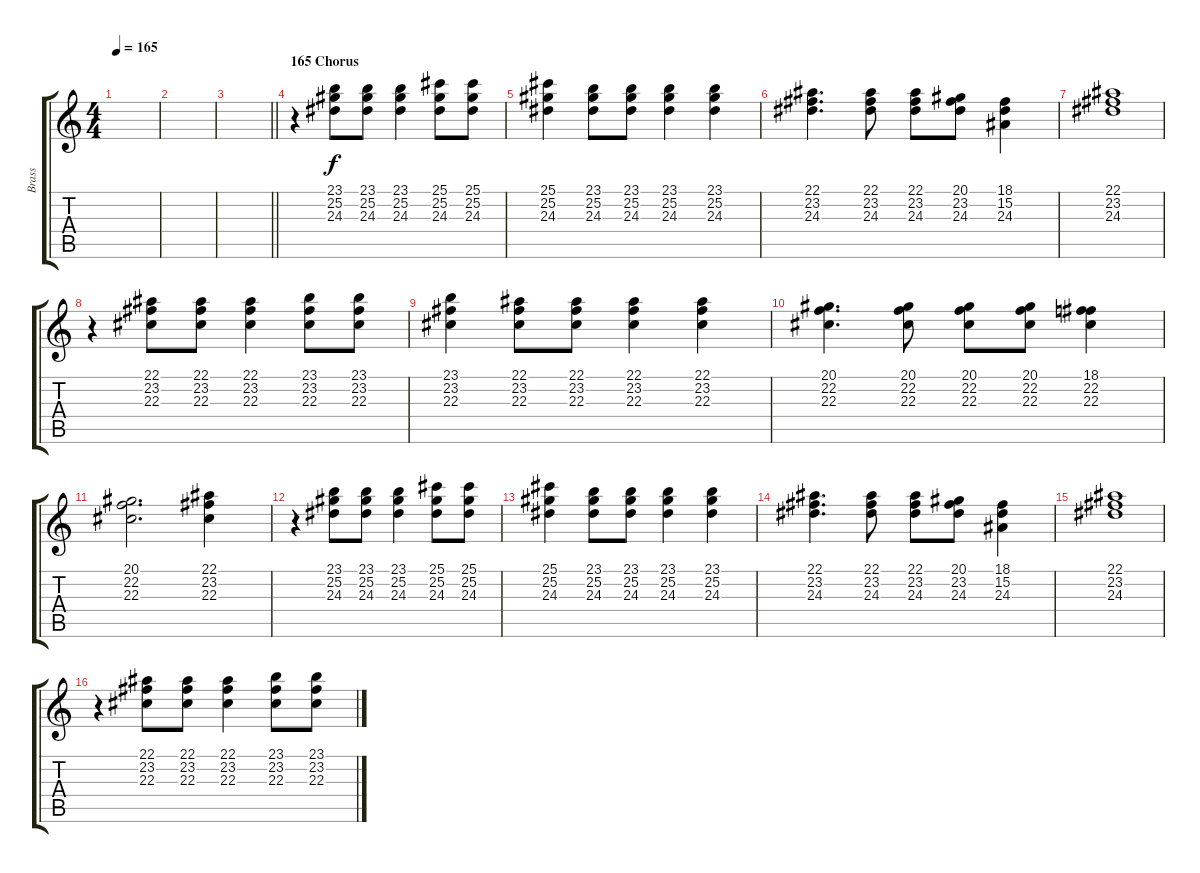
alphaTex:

\track ("Brass" "Brass") {instrument brasssection}
\staff {score tabs}
\tuning (C4 G3 Eb3 Bb2 F2 C2) {hide}
\ts (4 4)
\tempo 165
\clef g2
\ks c
|
|
\barLineRight lightlight
|
\section ("" "165 Chorus")
r.4 (23.1 25.2 24.3).8 (23.1 25.2 24.3).8 (23.1 25.2 24.3).4 (25.1 25.2 24.3).8 (25.1 25.2 24.3).8 |
(25.1 25.2 24.3).4 (23.1 25.2 24.3).8 (23.1 25.2 24.3).8 (23.1 25.2 24.3).4 (23.1 25.2 24.3).4 |
(22.1 23.2 24.3).4{d} (22.1 23.2 24.3).8 (22.1 23.2 24.3).8 (20.1 23.2 24.3).8 (18.1 15.2 24.3).4 |
(22.1 23.2 24.3).1 |
r.4 (22.1 23.2 22.3).8 (22.1 23.2 22.3).8 (22.1 23.2 22.3).4 (23.1 23.2 22.3).8 (23.1 23.2 22.3).8 |
(23.1 23.2 22.3).4 (22.1 23.2 22.3).8 (22.1 23.2 22.3).8 (22.1 23.2 22.3).4 (22.1 23.2 22.3).4 |
(20.1 22.2 22.3).4{d} (20.1 22.2 22.3).8 (20.1 22.2 22.3).8 (20.1 22.2 22.3).8 (18.1 22.2 22.3).4 |
(20.1 22.2 22.3).2{d} (22.1 23.2 22.3).4 |
r.4 (23.1 25.2 24.3).8 (23.1 25.2 24.3).8 (23.1 25.2 24.3).4 (25.1 25.2 24.3).8 (25.1 25.2 24.3).8 |
(25.1 25.2 24.3).4 (23.1 25.2 24.3).8 (23.1 25.2 24.3).8 (23.1 25.2 24.3).4 (23.1 25.2 24.3).4 |
(22.1 23.2 24.3).4{d} (22.1 23.2 24.3).8 (22.1 23.2 24.3).8 (20.1 23.2 24.3).8 (18.1 15.2 24.3).4 |
(22.1 23.2 24.3).1 |
r.4 (22.1 23.2 22.3).8 (22.1 23.2 22.3).8 (22.1 23.2 22.3).4 (23.1 23.2 22.3).8 (23.1 23.2 22.3).8
